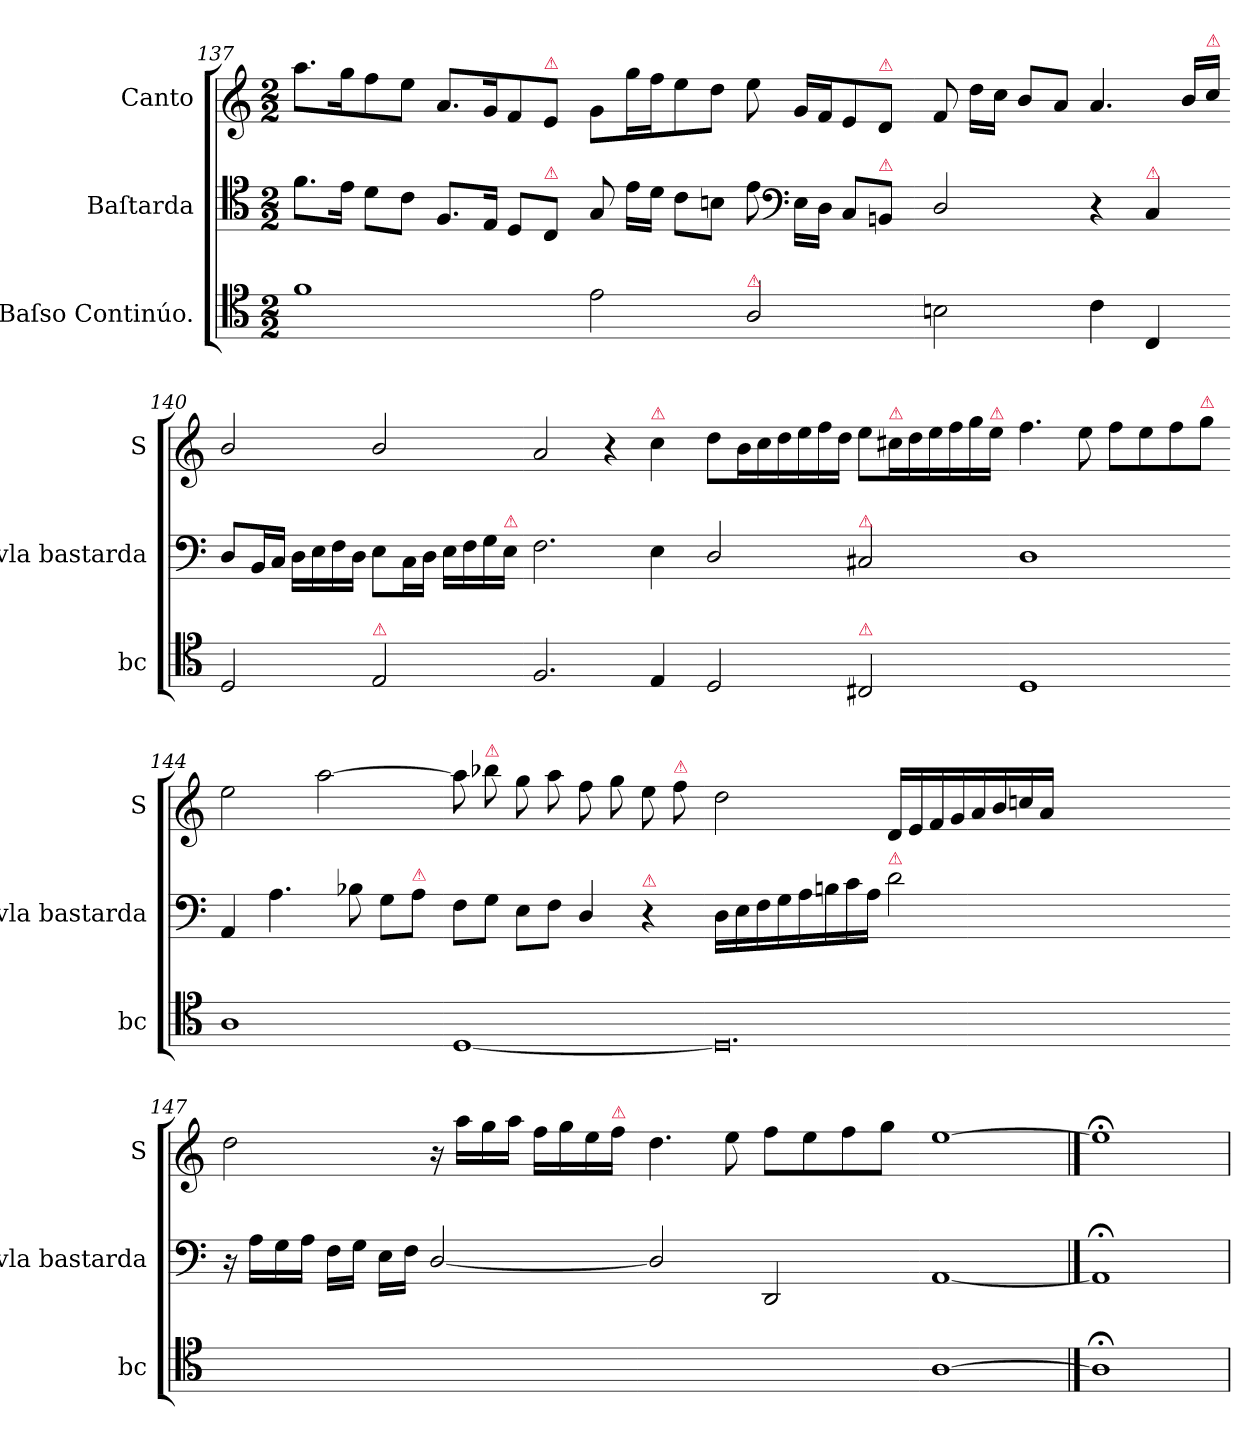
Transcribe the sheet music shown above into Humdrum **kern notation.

**kern	**kern	**kern
*part3	*part2	*part1
*staff3	*staff2	*staff1
*I"Baſso Continúo.	*I"Baſtarda	*I"Canto
*I'bc	*I'vla bastarda	*I'S
*clefC4	*clefC4	*clefG2
*k[]	*k[]	*k[]
*M2/2	*M2/2	*M2/2
=137	=137	=137
1f	8.f\L	8.aa\L
.	16e\Jk	16gg\K
.	8d\L	8ff\
.	8c\J	8ee\J
.	8.F/L	8.a/L
.	16E/Jk	16g/K
.	8D/L	8f/
!	!	!LO:TX:a:color=crimson:t=⚠
!	!LO:TX:a:color=crimson:t=⚠	!
.	8C/J	8e/J
=138-	=138-	=138-
2e\	8G/	8g/L
.	16e\LL	16gg\L
.	16d\JJ	16ff\J
.	8c\L	8ee\
.	8Bn\J	8dd\J
!LO:TX:a:color=crimson:t=⚠	!	!
2A/	8e\	8ee\
*	*clefF4	*
.	16E\LL	16g/LL
.	16D\JJ	16f/J
.	8C/L	8e/
!	!	!LO:TX:a:color=crimson:t=⚠
!	!LO:TX:a:color=crimson:t=⚠	!
.	8BBn/J	8d/J
=139-	=139-	=139-
2Bn\	2D/	8f/
.	.	16dd\LL
.	.	16cc\JJ
.	.	8b/L
.	.	8a/J
4c\	4r	4.a/
!	!LO:TX:a:color=crimson:t=⚠	!
4C/	4C/	.
.	.	16b/LL
!	!	!LO:TX:a:color=crimson:t=⚠
.	.	16cc/JJ
=140-	=140-	=140-
2D/	8D/L	2b/
.	16BB/L	.
.	16C/JJ	.
.	16D\LL	.
.	16E\	.
.	16F\	.
.	16D\JJ	.
!LO:TX:a:color=crimson:t=⚠	!	!
2E/	8E\L	2b/
.	16C\L	.
.	16D\JJ	.
.	16E\LL	.
.	16F\	.
.	16G\	.
!	!LO:TX:a:color=crimson:t=⚠	!
.	16E\JJ	.
=141-	=141-	=141-
2.F/	2.F\	2a/
.	.	4r
!	!	!LO:TX:a:color=crimson:t=⚠
4E/	4E\	4cc\
=142-	=142-	=142-
2D/	2D/	8dd\L
.	.	16b\L
.	.	16cc\
.	.	16dd\
.	.	16ee\
.	.	16ff\
.	.	16dd\JJ
!	!LO:TX:a:color=crimson:t=⚠	!
!LO:TX:a:color=crimson:t=⚠	!	!
2C#X/	2C#X/	8ee\L
!	!	!LO:TX:a:color=crimson:t=⚠
.	.	16cc#X\L
.	.	16dd\
.	.	16ee\
.	.	16ff\
.	.	16gg\
!	!	!LO:TX:a:color=crimson:t=⚠
.	.	16ee\JJ
=143-	=143-	=143-
1D	1D	4.ff\
.	.	8ee\
.	.	8ff\L
.	.	8ee\
.	.	8ff\
!	!	!LO:TX:a:color=crimson:t=⚠
.	.	8gg\J
=144-	=144-	=144-
1A	4AA/	2ee\
.	4.A\	.
.	.	[2aa\
.	8B-X\	.
.	8G\L	.
!	!LO:TX:a:color=crimson:t=⚠	!
.	8A\J	.
=145-	=145-	=145-
[1D	8F\L	8aa\]
!	!	!LO:TX:a:color=crimson:t=⚠
.	8G\J	8bb-X\
.	8E\L	8gg\
.	8F\J	8aa\
.	4D/	8ff\
.	.	8gg\
!	!LO:TX:a:color=crimson:t=⚠	!
.	4r	8ee\
!	!	!LO:TX:a:color=crimson:t=⚠
.	.	8ff\
=146-	=146-	=146-
0.D]	16D\LL	2dd\
.	16E\	.
.	16F\	.
.	16G\	.
.	16A\	.
.	16Bn\	.
.	16c\	.
.	16A\JJ	.
!	!LO:TX:a:color=crimson:t=⚠	!
.	2d\	16d/LL
.	.	16e/
.	.	16f/
.	.	16g/
.	.	16a/
.	.	16b/
.	.	16ccn/
.	.	16a/JJ
.	0ryy	0ryy
=147-	=147-	=147-
1ryy	16r	2dd\
.	16A\LL	.
.	16G\	.
.	16A\JJ	.
.	16F\LL	.
.	16G\JJ	.
.	16E\LL	.
.	16F\JJ	.
.	[2D/	16r
.	.	16aa\LL
.	.	16gg\
.	.	16aa\JJ
.	.	16ff\LL
.	.	16gg\
.	.	16ee\
!	!	!LO:TX:a:color=crimson:t=⚠
.	.	16ff\JJ
=148-	=148-	=148-
1ryy	2D/]	4.dd\
.	.	8ee\
.	2DD/	8ff\L
.	.	8ee\
.	.	8ff\
.	.	8gg\J
=149-	=149-	=149-
[1A	[1AA	[1ee
==150	==150	==150
1A;<;]	1AA;<;]	1ee;<;]
=	=	=
*-	*-	*-
